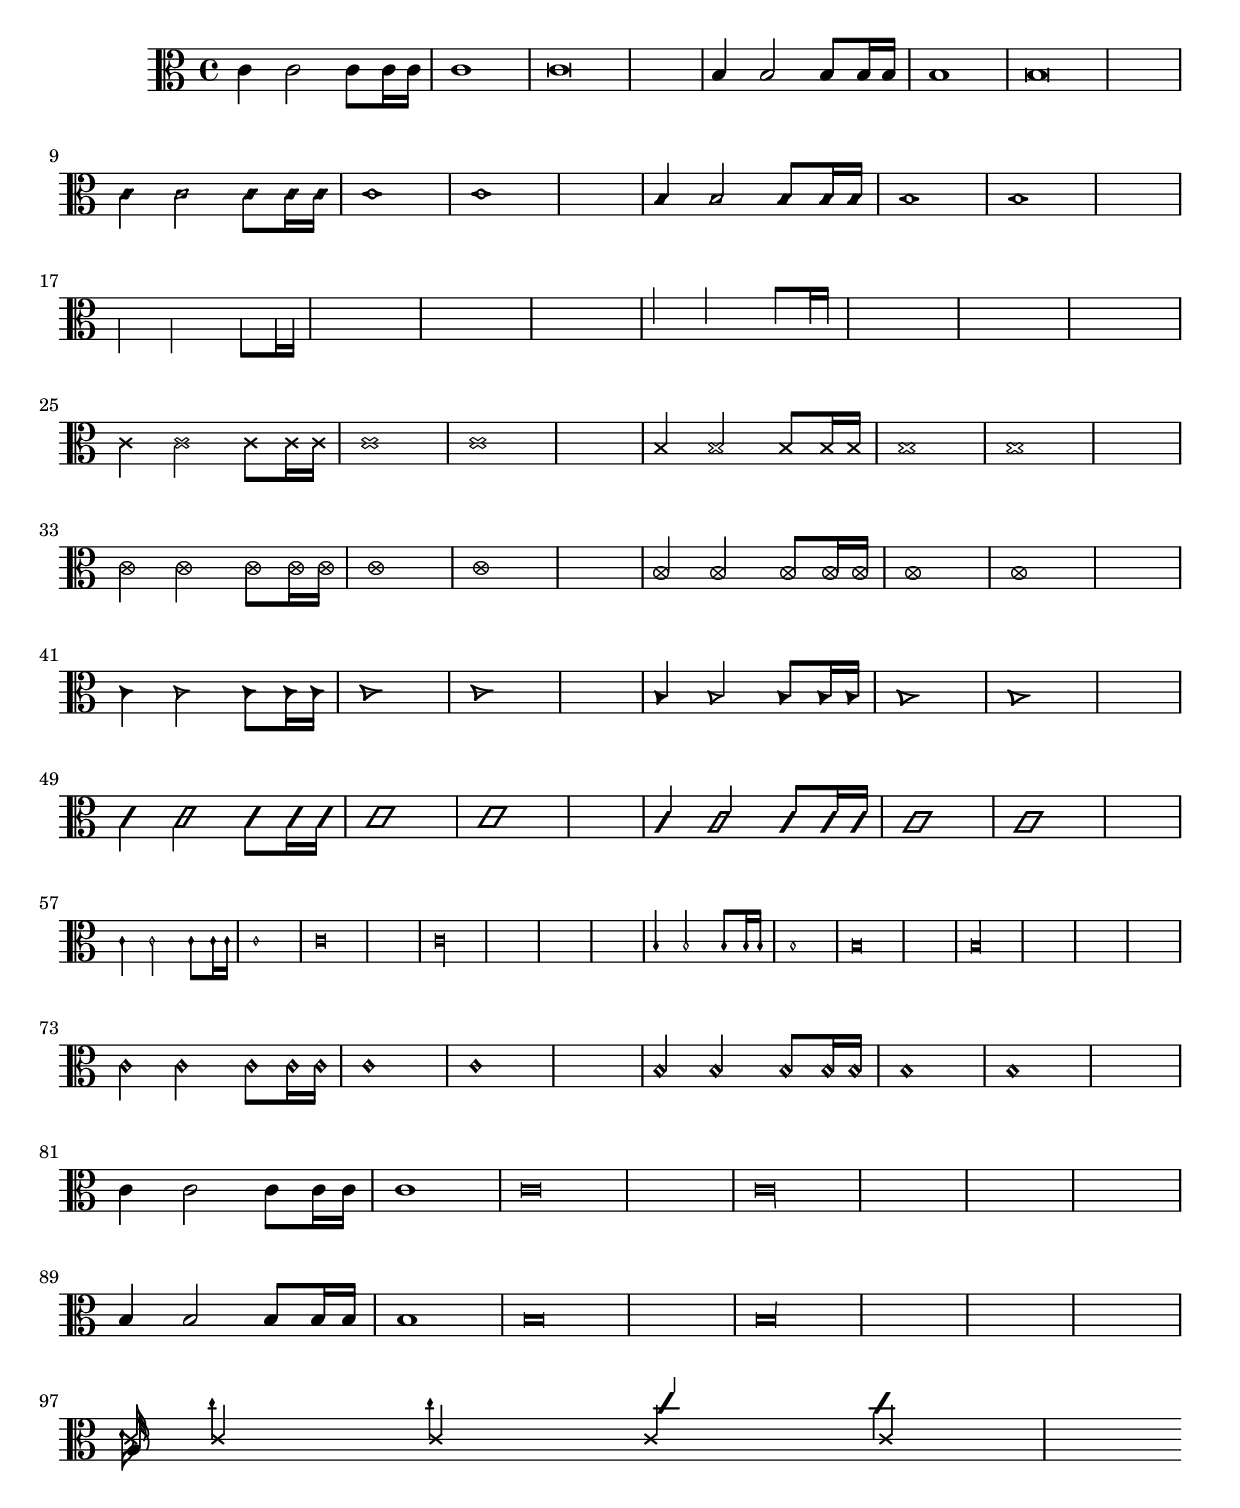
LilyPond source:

\version "1.7.6"
\header{
texidoc="
Note head shapes are settable.  The stem endings should be adjusted
per note head.  If you want different note head styles on one stem,
you must create a special context called Thread.

Harmonic notes have a different shape and different
dimensions. Nevertheless, noteheads in both styles can be combined, on
either up or down stems.
"
}

\score { \notes \relative c'{ \clef C
% \property Voice.Stem \override #'thickness = #5.0
\property Voice.NoteHead \set #'style = #'default
c4 c2 c8  c16 c16 c1 c\breve b4 b2 b8  b16 b16 b1 b\breve \break
\property Voice.NoteHead \set #'style = #'diamond
c4 c2 c8  c16 c16 c1 c\breve b4 b2 b8  b16 b16 b1 b\breve \break
\property Voice.NoteHead \set #'style = #'transparent
c4 c2 c8  c16 c16 c1 c\breve b4 b2 b8  b16 b16 b1 b\breve \break
\property Voice.NoteHead \set #'style = #'cross
c4 c2 c8  c16 c16 c1 c\breve b4 b2 b8  b16 b16 b1 b\breve \break
\property Voice.NoteHead \set #'style = #'xcircle
c4 c2 c8  c16 c16 c1 c\breve b4 b2 b8  b16 b16 b1 b\breve \break
\property Voice.NoteHead \set #'style = #'triangle
c4 c2 c8  c16 c16 c1 c\breve b4 b2 b8  b16 b16 b1 b\breve \break
\property Voice.NoteHead \set #'style = #'slash
c4 c2 c8  c16 c16 c1 c\breve b4 b2 b8  b16 b16 b1 b\breve \break
\property Voice.NoteHead \set #'style = #'mensural
c4 c2 c8  c16 c16  c1 c\breve c\longa b4 b2 b8  b16 b16 b1 b\breve b\longa \break
\property Voice.NoteHead \set #'style = #'harmonic
c4 c2 c8  c16 c16 c1 c\breve b4 b2 b8  b16 b16 b1 b\breve \break
\property Voice.NoteHead \set #'style = #'baroque
c4 c2 c8  c16 c16  c1 c\breve c\longa b4 b2 b8  b16 b16 b1 b\breve b\longa \break


   \context Voice = another <
    \context Thread = TA
      {
        \property Thread.NoteHead \set #'style = #'cross
        \property Voice.Stem \set #'direction = #1
        c16
       }
    \context Thread = TB
      { \property Thread.NoteHead \set #'style = #'default a16  }

    \context Thread = TC
      { \property Thread.NoteHead \set #'style = #'mensural d16 }

  >


   \context Voice <
     \context Thread = TA {
       \property Thread.NoteHead \set #'style = #'cross
       c4 c4 c4 c4 }
     \context Thread = TB {
       \property Thread.NoteHead \set #'style = #'mensural
       c'4 \stemDown c
       \property Thread.NoteHead \set #'style = #'slash
       \stemUp c4 \stemDown c
} >

}

    \paper {}
}
%% new-chords-done %%
